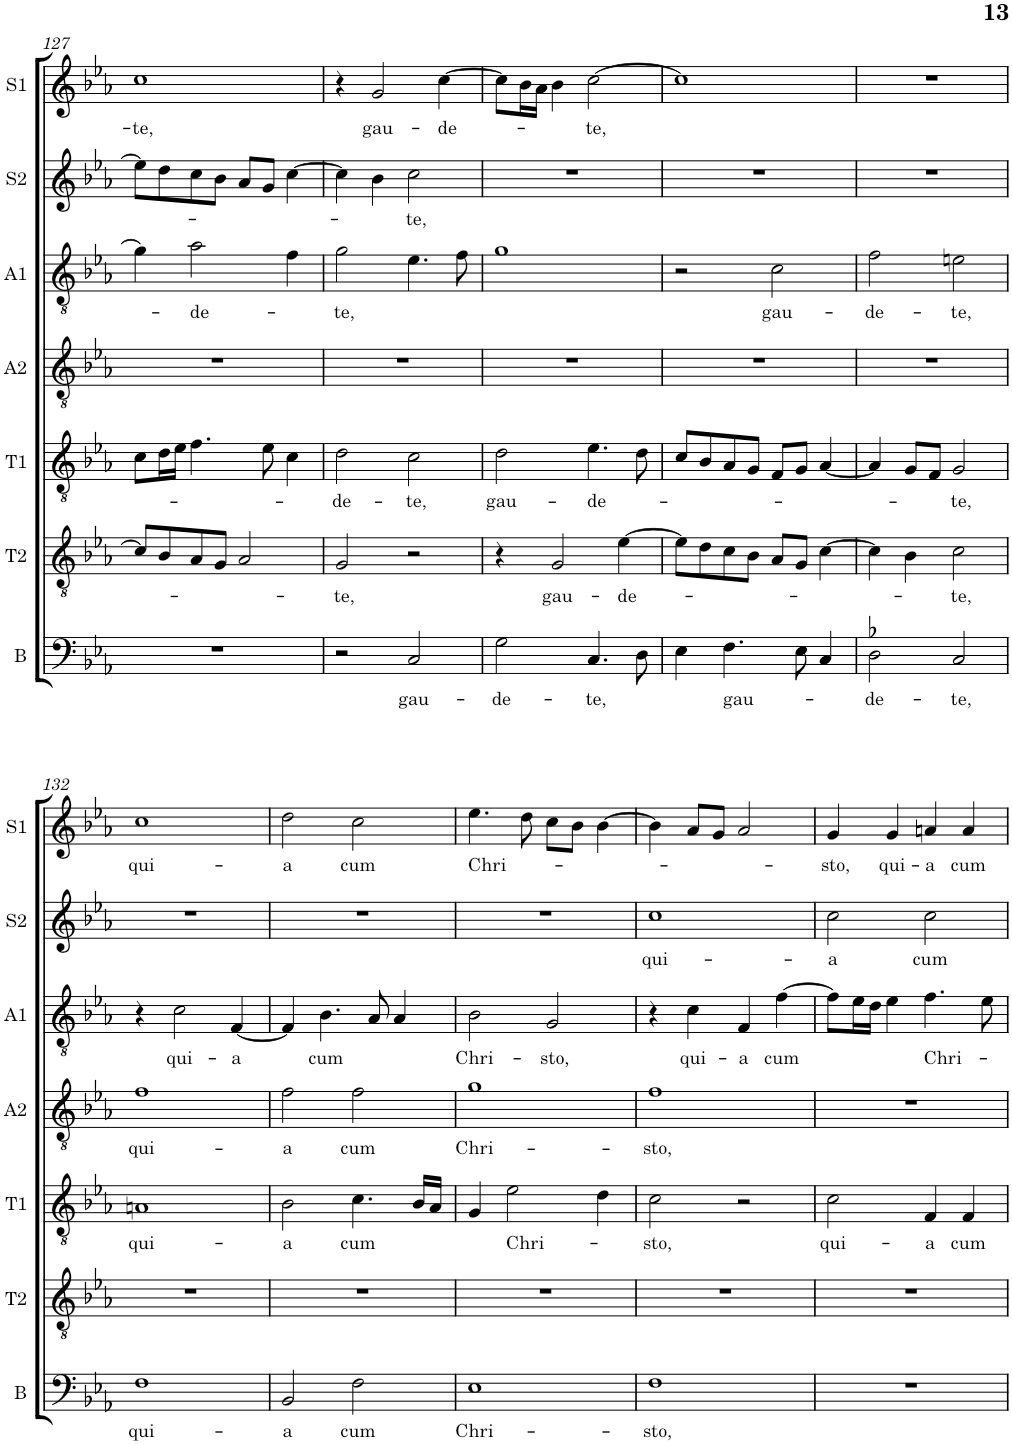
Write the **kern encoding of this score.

**kern	**text	**kern	**text	**kern	**text	**kern	**text	**kern	**text	**kern	**text	**kern	**text
*part7	*part7	*part6	*part6	*part5	*part5	*part4	*part4	*part3	*part3	*part2	*part2	*part1	*part1
*staff7	*staff7	*staff6	*staff6	*staff5	*staff5	*staff4	*staff4	*staff3	*staff3	*staff2	*staff2	*staff1	*staff1
*I"B	*	*I"T2	*	*I"T1	*	*I"A2	*	*I"A1	*	*I"S2	*	*I"S1	*
*I'B	*	*I'T2	*	*I'T1	*	*I'A2	*	*I'A1	*	*I'S2	*	*I'S1	*
!!LO:PB:g=z
*clefF4	*	*clefGv2	*	*clefGv2	*	*clefGv2	*	*clefGv2	*	*clefG2	*	*clefG2	*
*k[b-e-a-]	*	*k[b-e-a-]	*	*k[b-e-a-]	*	*k[b-e-a-]	*	*k[b-e-a-]	*	*k[b-e-a-]	*	*k[b-e-a-]	*
*E-:	*	*E-:	*	*E-:	*	*E-:	*	*E-:	*	*E-:	*	*E-:	*
*M2/2	*	*M2/2	*	*M2/2	*	*M2/2	*	*M2/2	*	*M2/2	*	*M2/2	*
=127	=127	=127	=127	=127	=127	=127	=127	=127	=127	=127	=127	=127	=127
!	!	!	!	!	!	!	!	!	!	!	!	!	!LO:LY:b
1r	.	8c/L]	.	8c\L	.	1r	.	4g\]	.	8ee-\L]	.	1cc	-te,
.	.	8B-/	.	16d\L	.	.	.	.	.	8dd\	.	.	.
.	.	.	.	16e-\JJ	.	.	.	.	.	.	.	.	.
!	!	!	!	!	!	!	!	!	!LO:LY:b	!	!	!	!
.	.	8A-/	.	4.f\	.	.	.	2a-\	-de-	8cc\	.	.	.
.	.	8G/J	.	.	.	.	.	.	.	8b-\J	.	.	.
.	.	2A-/	.	.	.	.	.	.	.	8a-/L	.	.	.
.	.	.	.	8e-\	.	.	.	.	.	8g/J	.	.	.
.	.	.	.	4c\	.	.	.	4f\	.	[4cc\	.	.	.
=128	=128	=128	=128	=128	=128	=128	=128	=128	=128	=128	=128	=128	=128
!	!	!	!LO:LY:b	!	!LO:LY:b	!	!	!	!LO:LY:b	!	!	!	!
2r	.	2G/	-te,	2d\	-de-	1r	.	2g\	-te,	4cc\]	.	4r	.
!	!	!	!	!	!	!	!	!	!	!	!	!	!LO:LY:b
.	.	.	.	.	.	.	.	.	.	4b-\	.	2g/	gau-
!	!LO:LY:b	!	!	!	!LO:LY:b	!	!	!	!	!	!LO:LY:b	!	!
2C/	gau-	2r	.	2c\	-te,	.	.	4.e-\	.	2cc\	-te,	.	.
!	!	!	!	!	!	!	!	!	!	!	!	!	!LO:LY:b
.	.	.	.	.	.	.	.	.	.	.	.	[4cc\	-de-
.	.	.	.	.	.	.	.	8f\	.	.	.	.	.
=129	=129	=129	=129	=129	=129	=129	=129	=129	=129	=129	=129	=129	=129
!	!LO:LY:b	!	!	!	!LO:LY:b	!	!	!	!	!	!	!	!
2G\	-de-	4r	.	2d\	gau-	1r	.	1g	.	1r	.	8cc\L]	.
.	.	.	.	.	.	.	.	.	.	.	.	16b-\L	.
.	.	.	.	.	.	.	.	.	.	.	.	16a-\JJ	.
!	!	!	!LO:LY:b	!	!	!	!	!	!	!	!	!	!
.	.	2G/	gau-	.	.	.	.	.	.	.	.	4b-\	.
!	!LO:LY:b	!	!	!	!LO:LY:b	!	!	!	!	!	!	!	!LO:LY:b
4.C/	-te,	.	.	4.e-\	-de-	.	.	.	.	.	.	[2cc\	-te,
!	!	!	!LO:LY:b	!	!	!	!	!	!	!	!	!	!
.	.	[4e-\	-de-	.	.	.	.	.	.	.	.	.	.
8D\	.	.	.	8d\	.	.	.	.	.	.	.	.	.
=130	=130	=130	=130	=130	=130	=130	=130	=130	=130	=130	=130	=130	=130
4E-\	.	8e-\L]	.	8c/L	.	1r	.	2r	.	1r	.	1cc]	.
.	.	8d\	.	8B-/	.	.	.	.	.	.	.	.	.
!	!LO:LY:b	!	!	!	!	!	!	!	!	!	!	!	!
4.F\	gau-	8c\	.	8A-/	.	.	.	.	.	.	.	.	.
.	.	8B-\J	.	8G/J	.	.	.	.	.	.	.	.	.
!	!	!	!	!	!	!	!	!	!LO:LY:b	!	!	!	!
.	.	8A-/L	.	8F/L	.	.	.	2c\	gau-	.	.	.	.
8E-\	.	8G/J	.	8G/J	.	.	.	.	.	.	.	.	.
4C/	.	[4c\	.	[4A-/	.	.	.	.	.	.	.	.	.
=131	=131	=131	=131	=131	=131	=131	=131	=131	=131	=131	=131	=131	=131
!	!LO:LY:b	!	!	!	!	!	!	!	!LO:LY:b	!	!	!	!
2D-X\	-de-	4c\]	.	4A-/]	.	1r	.	2f\	-de-	1r	.	1r	.
.	.	4B-\	.	8G/L	.	.	.	.	.	.	.	.	.
.	.	.	.	8F/J	.	.	.	.	.	.	.	.	.
!	!LO:LY:b	!	!LO:LY:b	!	!LO:LY:b	!	!	!	!LO:LY:b	!	!	!	!
2C/	-te,	2c\	-te,	2G/	-te,	.	.	2en\	-te,	.	.	.	.
!!LO:LB:g=z
=132	=132	=132	=132	=132	=132	=132	=132	=132	=132	=132	=132	=132	=132
!	!LO:LY:b	!	!	!	!LO:LY:b	!	!LO:LY:b	!	!	!	!	!	!LO:LY:b
1F	qui-	1r	.	1An	qui-	1f	qui-	4r	.	1r	.	1cc	qui-
!	!	!	!	!	!	!	!	!	!LO:LY:b	!	!	!	!
.	.	.	.	.	.	.	.	2c\	qui-	.	.	.	.
!	!	!	!	!	!	!	!	!	!LO:LY:b	!	!	!	!
.	.	.	.	.	.	.	.	[4F/	-a	.	.	.	.
=133	=133	=133	=133	=133	=133	=133	=133	=133	=133	=133	=133	=133	=133
!	!LO:LY:b	!	!	!	!LO:LY:b	!	!LO:LY:b	!	!	!	!	!	!LO:LY:b
2BB-/	-a	1r	.	2B-\	-a	2f\	-a	4F/]	.	1r	.	2dd\	-a
!	!	!	!	!	!	!	!	!	!LO:LY:b	!	!	!	!
.	.	.	.	.	.	.	.	4.B-\	cum	.	.	.	.
!	!LO:LY:b	!	!	!	!LO:LY:b	!	!LO:LY:b	!	!	!	!	!	!LO:LY:b
2F\	cum	.	.	4.c\	cum	2f\	cum	.	.	.	.	2cc\	cum
.	.	.	.	.	.	.	.	8A-/	.	.	.	.	.
.	.	.	.	.	.	.	.	4A-/	.	.	.	.	.
.	.	.	.	16B-/LL	.	.	.	.	.	.	.	.	.
.	.	.	.	16A-/JJ	.	.	.	.	.	.	.	.	.
=134	=134	=134	=134	=134	=134	=134	=134	=134	=134	=134	=134	=134	=134
!	!LO:LY:b	!	!	!	!	!	!LO:LY:b	!	!LO:LY:b	!	!	!	!LO:LY:b
1E-	Chri-	1r	.	4G/	.	1g	Chri-	2B-\	Chri-	1r	.	4.ee-\	Chri-
!	!	!	!	!	!LO:LY:b	!	!	!	!	!	!	!	!
.	.	.	.	2e-\	Chri-	.	.	.	.	.	.	.	.
.	.	.	.	.	.	.	.	.	.	.	.	8dd\	.
!	!	!	!	!	!	!	!	!	!LO:LY:b	!	!	!	!
.	.	.	.	.	.	.	.	2G/	-sto,	.	.	8cc\L	.
.	.	.	.	.	.	.	.	.	.	.	.	8b-\J	.
.	.	.	.	4d\	.	.	.	.	.	.	.	[4b-\	.
=135	=135	=135	=135	=135	=135	=135	=135	=135	=135	=135	=135	=135	=135
!	!LO:LY:b	!	!	!	!LO:LY:b	!	!LO:LY:b	!	!	!	!LO:LY:b	!	!
1F	-sto,	1r	.	2c\	-sto,	1f	-sto,	4r	.	1cc	qui-	4b-\]	.
!	!	!	!	!	!	!	!	!	!LO:LY:b	!	!	!	!
.	.	.	.	.	.	.	.	4c\	qui-	.	.	8a-/L	.
.	.	.	.	.	.	.	.	.	.	.	.	8g/J	.
!	!	!	!	!	!	!	!	!	!LO:LY:b	!	!	!	!
.	.	.	.	2r	.	.	.	4F/	-a	.	.	2a-/	.
!	!	!	!	!	!	!	!	!	!LO:LY:b	!	!	!	!
.	.	.	.	.	.	.	.	[4f\	cum	.	.	.	.
=136	=136	=136	=136	=136	=136	=136	=136	=136	=136	=136	=136	=136	=136
!	!	!	!	!	!LO:LY:b	!	!	!	!	!	!LO:LY:b	!	!LO:LY:b
1r	.	1r	.	2c\	qui-	1r	.	8f\L]	.	2cc\	-a	4g/	-sto,
.	.	.	.	.	.	.	.	16e-\L	.	.	.	.	.
.	.	.	.	.	.	.	.	16d\JJ	.	.	.	.	.
!	!	!	!	!	!	!	!	!	!	!	!	!	!LO:LY:b
.	.	.	.	.	.	.	.	4e-\	.	.	.	4g/	qui-
!	!	!	!	!	!LO:LY:b	!	!	!	!LO:LY:b	!	!LO:LY:b	!	!LO:LY:b
.	.	.	.	4F/	-a	.	.	4.f\	Chri-	2cc\	cum	4an/	-a
!	!	!	!	!	!LO:LY:b	!	!	!	!	!	!	!	!LO:LY:b
.	.	.	.	4F/	cum	.	.	.	.	.	.	4a/	cum
.	.	.	.	.	.	.	.	8e-\	.	.	.	.	.
=	=	=	=	=	=	=	=	=	=	=	=	=	=
*-	*-	*-	*-	*-	*-	*-	*-	*-	*-	*-	*-	*-	*-
